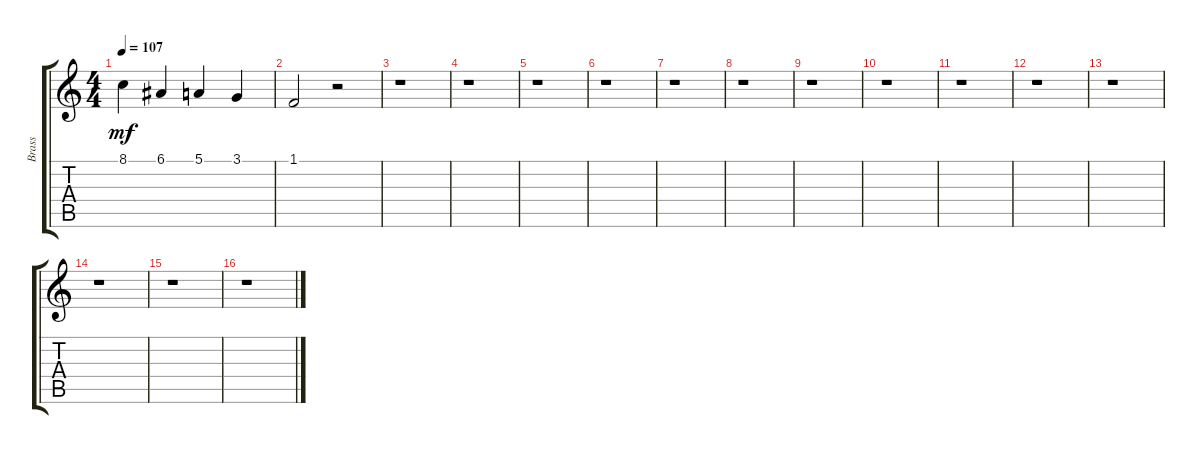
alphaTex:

\track ("Brass" "Brass") {instrument brasssection}
\staff {score tabs}
\tuning (E4 B3 G3 D3 A2 E2) {hide}
\ts (4 4)
\tempo 107
\clef g2
\ks c
8.1.4{dy mf} 6.1.4 5.1.4 3.1.4 |
1.1.2 r.2 |
r.1 |
r.1 |
r.1 |
r.1 |
r.1 |
r.1 |
r.1 |
r.1 |
r.1 |
r.1 |
r.1 |
r.1 |
r.1 |
r.1
